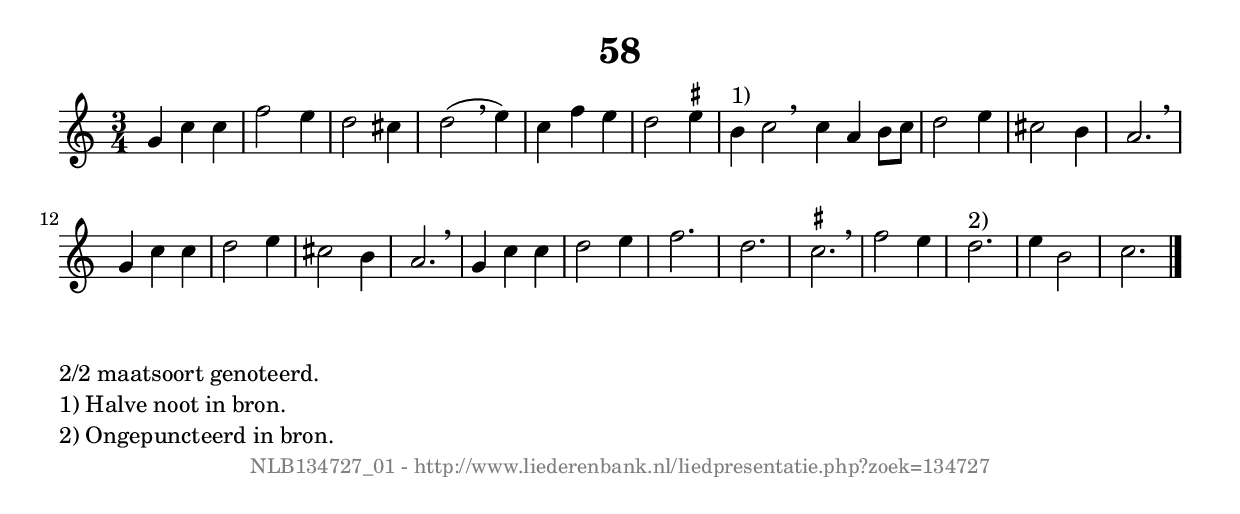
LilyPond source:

%
% produced by wce2krn 1.64 (7 June 2014)
%
\version"2.16"
#(append! paper-alist '(("long" . (cons (* 210 mm) (* 2000 mm)))))
#(set-default-paper-size "long")
sb = {\breathe}
mBreak = {\breathe }
bBreak = {\breathe }
x = {\once\override NoteHead #'style = #'cross }
gl=\glissando
itime={\override Staff.TimeSignature #'stencil = ##f }
ficta = {\once\set suggestAccidentals = ##t}
fine = {\once\override Score.RehearsalMark #'self-alignment-X = #1 \mark \markup {\italic{Fine}}}
dc = {\once\override Score.RehearsalMark #'self-alignment-X = #1 \mark \markup {\italic{D.C.}}}
dcf = {\once\override Score.RehearsalMark #'self-alignment-X = #1 \mark \markup {\italic{D.C. al Fine}}}
dcc = {\once\override Score.RehearsalMark #'self-alignment-X = #1 \mark \markup {\italic{D.C. al Coda}}}
ds = {\once\override Score.RehearsalMark #'self-alignment-X = #1 \mark \markup {\italic{D.S.}}}
dsf = {\once\override Score.RehearsalMark #'self-alignment-X = #1 \mark \markup {\italic{D.S. al Fine}}}
dsc = {\once\override Score.RehearsalMark #'self-alignment-X = #1 \mark \markup {\italic{D.S. al Coda}}}
pv = {\set Score.repeatCommands = #'((volta "1"))}
sv = {\set Score.repeatCommands = #'((volta "2"))}
tv = {\set Score.repeatCommands = #'((volta "3"))}
qv = {\set Score.repeatCommands = #'((volta "4"))}
xv = {\set Score.repeatCommands = #'((volta #f))}
\header{ tagline = ""
title = "58"
}
\score {{
\key c \major
\relative g'
{
\set melismaBusyProperties = #'()
\time 3/4
\tempo 4=120
\override Score.MetronomeMark #'transparent = ##t
\override Score.RehearsalMark #'break-visibility = #(vector #t #t #f)
g4 c c f2 e4 d2 cis4 d2( \sb e4) c4 f e d2 \ficta eis4 b4 ^"1)" c2 \bar ":|:" \bBreak
c4 a b8 c d2 e4 cis2 b4 a2. \sb g4 c c d2 e4 cis2 b4 a2. \sb g4 c c d2 e4 f2. d \ficta cis \sb f2 e4 d2.^"2)" e4 b2 c2. \bar "|."
 }}
 \midi { }
 \layout {
            indent = 0.0\cm
}
}
\markup { \wordwrap-string #" 
2/2 maatsoort genoteerd.

1) Halve noot in bron.

2) Ongepuncteerd in bron.
"}
\markup { \vspace #0 } \markup { \with-color #grey \fill-line { \center-column { \smaller "NLB134727_01 - http://www.liederenbank.nl/liedpresentatie.php?zoek=134727" } } }
